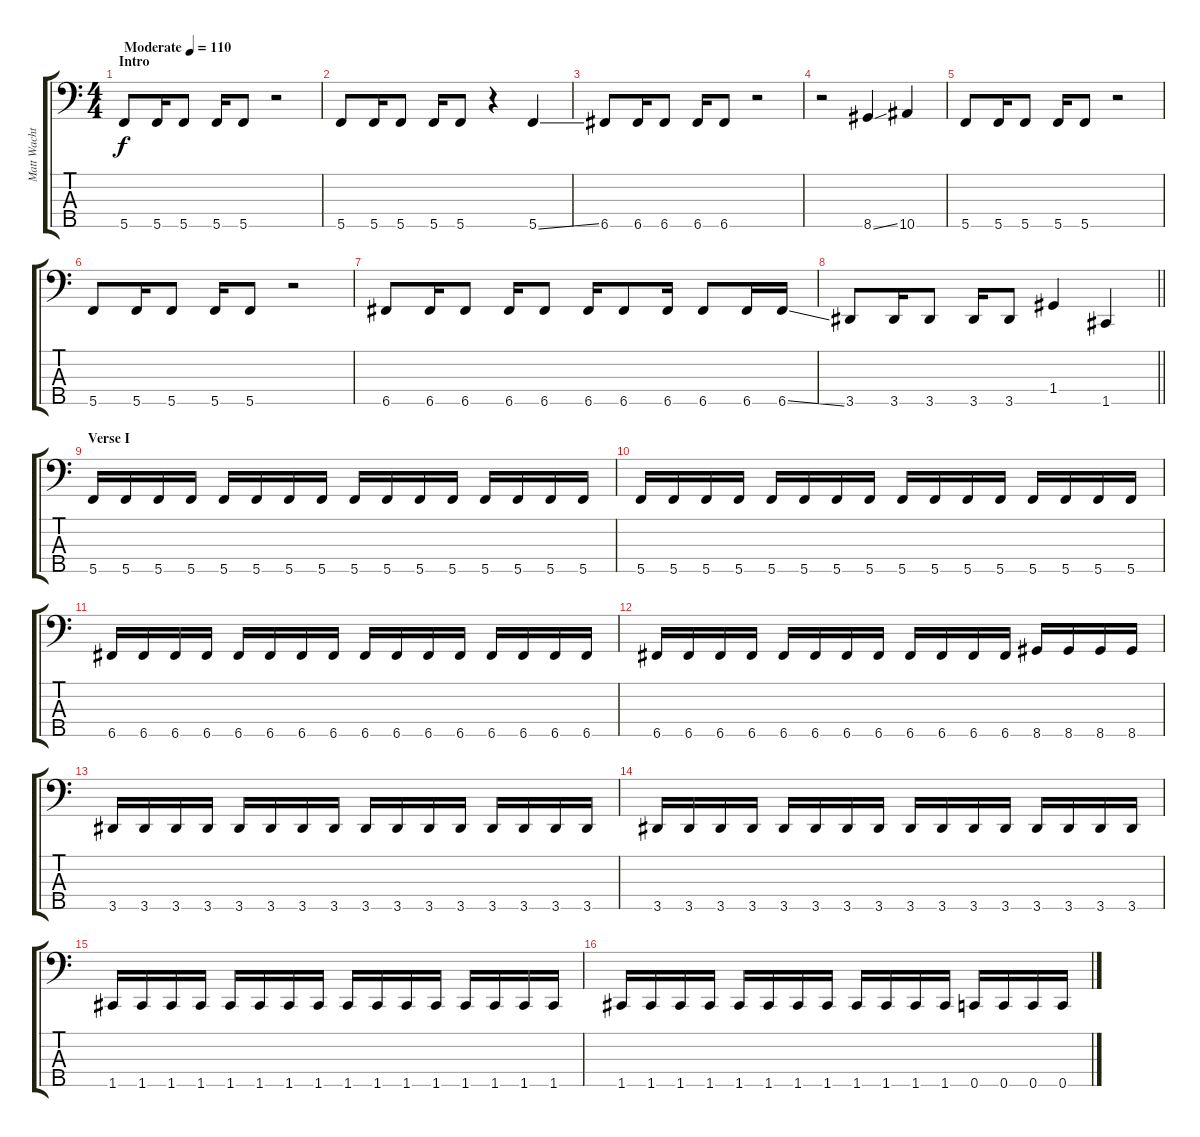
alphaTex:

\track ("Matt Wachter [Bass]" "Matt Wacht") {instrument electricbassfinger}
\staff {score tabs}
\tuning (A2 F2 C2 G1 C1) {hide}
\ts (4 4)
\section ("" "Intro")
\tempo (110 "Moderate")
\clef f4
\ks c
5.5.8{dy f instrument electricbassfinger} 5.5.16 5.5.8 5.5.16 5.5.8 r.2 |
5.5.8 5.5.16 5.5.8 5.5.16 5.5.8 r.4 5.5{ss}.4 |
6.5.8 6.5.16 6.5.8 6.5.16 6.5.8 r.2 |
r.2 8.5{ss}.4 10.5.4 |
5.5.8 5.5.16 5.5.8 5.5.16 5.5.8 r.2 |
5.5.8 5.5.16 5.5.8 5.5.16 5.5.8 r.2 |
6.5.8 6.5.16 6.5.8 6.5.16 6.5.8 6.5.16 6.5.8 6.5.16 6.5.8 6.5.16 6.5{ss}.16 |
\barLineRight lightlight
3.5.8 3.5.16 3.5.8 3.5.16 3.5.8 1.4.4 1.5.4 |
\section ("" "Verse I")
5.5.16 5.5.16 5.5.16 5.5.16 5.5.16 5.5.16 5.5.16 5.5.16 5.5.16 5.5.16 5.5.16 5.5.16 5.5.16 5.5.16 5.5.16 5.5.16 |
5.5.16 5.5.16 5.5.16 5.5.16 5.5.16 5.5.16 5.5.16 5.5.16 5.5.16 5.5.16 5.5.16 5.5.16 5.5.16 5.5.16 5.5.16 5.5.16 |
6.5.16 6.5.16 6.5.16 6.5.16 6.5.16 6.5.16 6.5.16 6.5.16 6.5.16 6.5.16 6.5.16 6.5.16 6.5.16 6.5.16 6.5.16 6.5.16 |
6.5.16 6.5.16 6.5.16 6.5.16 6.5.16 6.5.16 6.5.16 6.5.16 6.5.16 6.5.16 6.5.16 6.5.16 8.5.16 8.5.16 8.5.16 8.5.16 |
3.5.16 3.5.16 3.5.16 3.5.16 3.5.16 3.5.16 3.5.16 3.5.16 3.5.16 3.5.16 3.5.16 3.5.16 3.5.16 3.5.16 3.5.16 3.5.16 |
3.5.16 3.5.16 3.5.16 3.5.16 3.5.16 3.5.16 3.5.16 3.5.16 3.5.16 3.5.16 3.5.16 3.5.16 3.5.16 3.5.16 3.5.16 3.5.16 |
1.5.16 1.5.16 1.5.16 1.5.16 1.5.16 1.5.16 1.5.16 1.5.16 1.5.16 1.5.16 1.5.16 1.5.16 1.5.16 1.5.16 1.5.16 1.5.16 |
1.5.16 1.5.16 1.5.16 1.5.16 1.5.16 1.5.16 1.5.16 1.5.16 1.5.16 1.5.16 1.5.16 1.5.16 0.5.16 0.5.16 0.5.16 0.5.16
